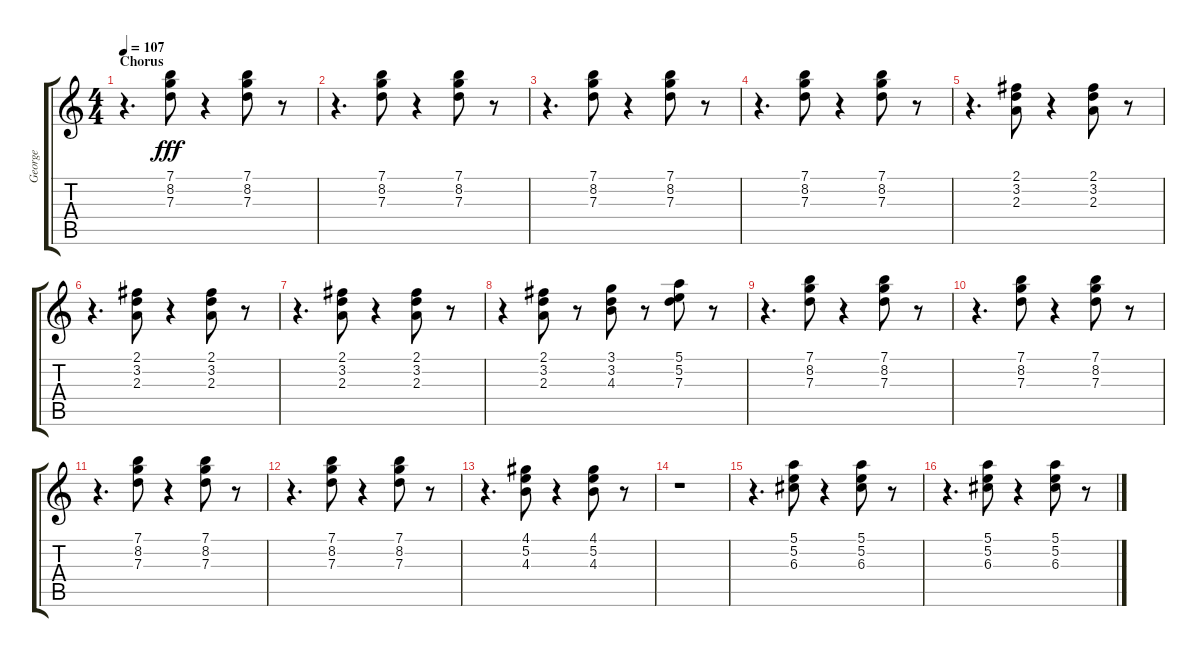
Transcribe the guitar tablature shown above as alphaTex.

\track ("George" "George") {instrument electricguitarclean}
\staff {score tabs}
\tuning (E4 B3 G3 D3 A2 E2) {hide}
\ts (4 4)
\section ("" "Chorus")
\tempo 107
\clef g2
\ks c
r.4{d dy fff} (7.1 8.2 7.3).8 r.4 (7.1 8.2 7.3).8 r.8 |
r.4{d} (7.1 8.2 7.3).8 r.4 (7.1 8.2 7.3).8 r.8 |
r.4{d} (7.1 8.2 7.3).8 r.4 (7.1 8.2 7.3).8 r.8 |
r.4{d} (7.1 8.2 7.3).8 r.4 (7.1 8.2 7.3).8 r.8 |
r.4{d} (2.1 3.2 2.3).8 r.4 (2.1 3.2 2.3).8 r.8 |
r.4{d} (2.1 3.2 2.3).8 r.4 (2.1 3.2 2.3).8 r.8 |
r.4{d} (2.1 3.2 2.3).8 r.4 (2.1 3.2 2.3).8 r.8 |
r.4 (2.1 3.2 2.3).8 r.8 (3.1 3.2 4.3).8 r.8 (5.1 5.2 7.3).8 r.8 |
r.4{d} (7.1 8.2 7.3).8 r.4 (7.1 8.2 7.3).8 r.8 |
r.4{d} (7.1 8.2 7.3).8 r.4 (7.1 8.2 7.3).8 r.8 |
r.4{d} (7.1 8.2 7.3).8 r.4 (7.1 8.2 7.3).8 r.8 |
r.4{d} (7.1 8.2 7.3).8 r.4 (7.1 8.2 7.3).8 r.8 |
r.4{d} (4.1 5.2 4.3).8 r.4 (4.1 5.2 4.3).8 r.8 |
r.1 |
r.4{d} (5.1 5.2 6.3).8 r.4 (5.1 5.2 6.3).8 r.8 |
r.4{d} (5.1 5.2 6.3).8 r.4 (5.1 5.2 6.3).8 r.8
